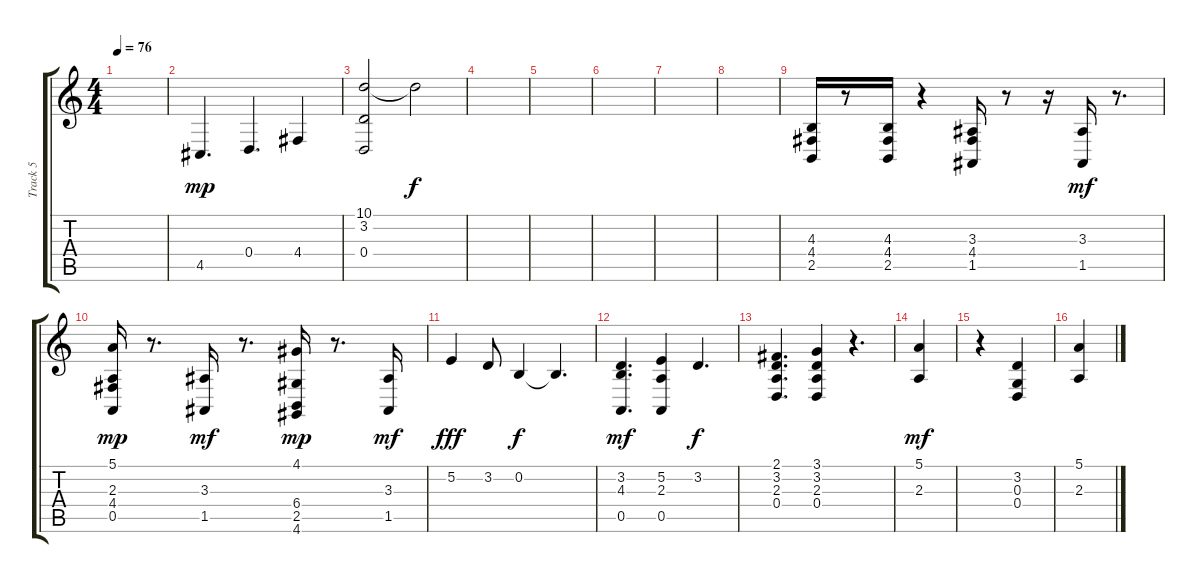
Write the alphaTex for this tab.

\track ("Track 5" "Track 5") {instrument synthstrings1}
\staff {score tabs}
\tuning (E4 B3 G3 D3 A2 E2) {hide}
\ts (4 4)
\tempo 76
\clef g2
\ks c
|
4.5.4{d dy mp instrument synthstrings1} 0.4.4{d} 4.4.4 |
(10.1 3.2 0.4).2 10.1{t}.2{dy f} |
|
|
|
|
|
(4.3 4.4 2.5).16{volume 9 balance 6 instrument synthstrings1} r.8 (4.3 4.4 2.5).16 r.4 (3.3 4.4 1.5).16 r.8 r.16 (3.3 1.5).16{dy mf} r.8{d} |
(5.1 2.3 4.4 0.5).16{dy mp} r.8{d} (3.3 1.5).16{dy mf} r.8{d} (4.1 6.4 2.5 4.6).16{dy mp} r.8{d} (3.3 1.5).16{dy mf} |
5.2.4{dy fff balance 8 instrument pad2warm} 3.2.8 0.2.4{dy f} 0.2{t}.4{d} |
(3.2 4.3 0.5).4{d dy mf} (5.2 2.3 0.5).4 3.2.4{d dy f} |
(2.1 3.2 2.3 0.4).4{d volume 7 balance 14 instrument electricgrandpiano} (3.1 3.2 2.3 0.4).4 r.4{d} |
(5.1 2.3).4{dy mf volume 13 balance 12 instrument fx2soundtrack} |
r.4 (3.2 0.3 0.4).4 |
(5.1 2.3).4
